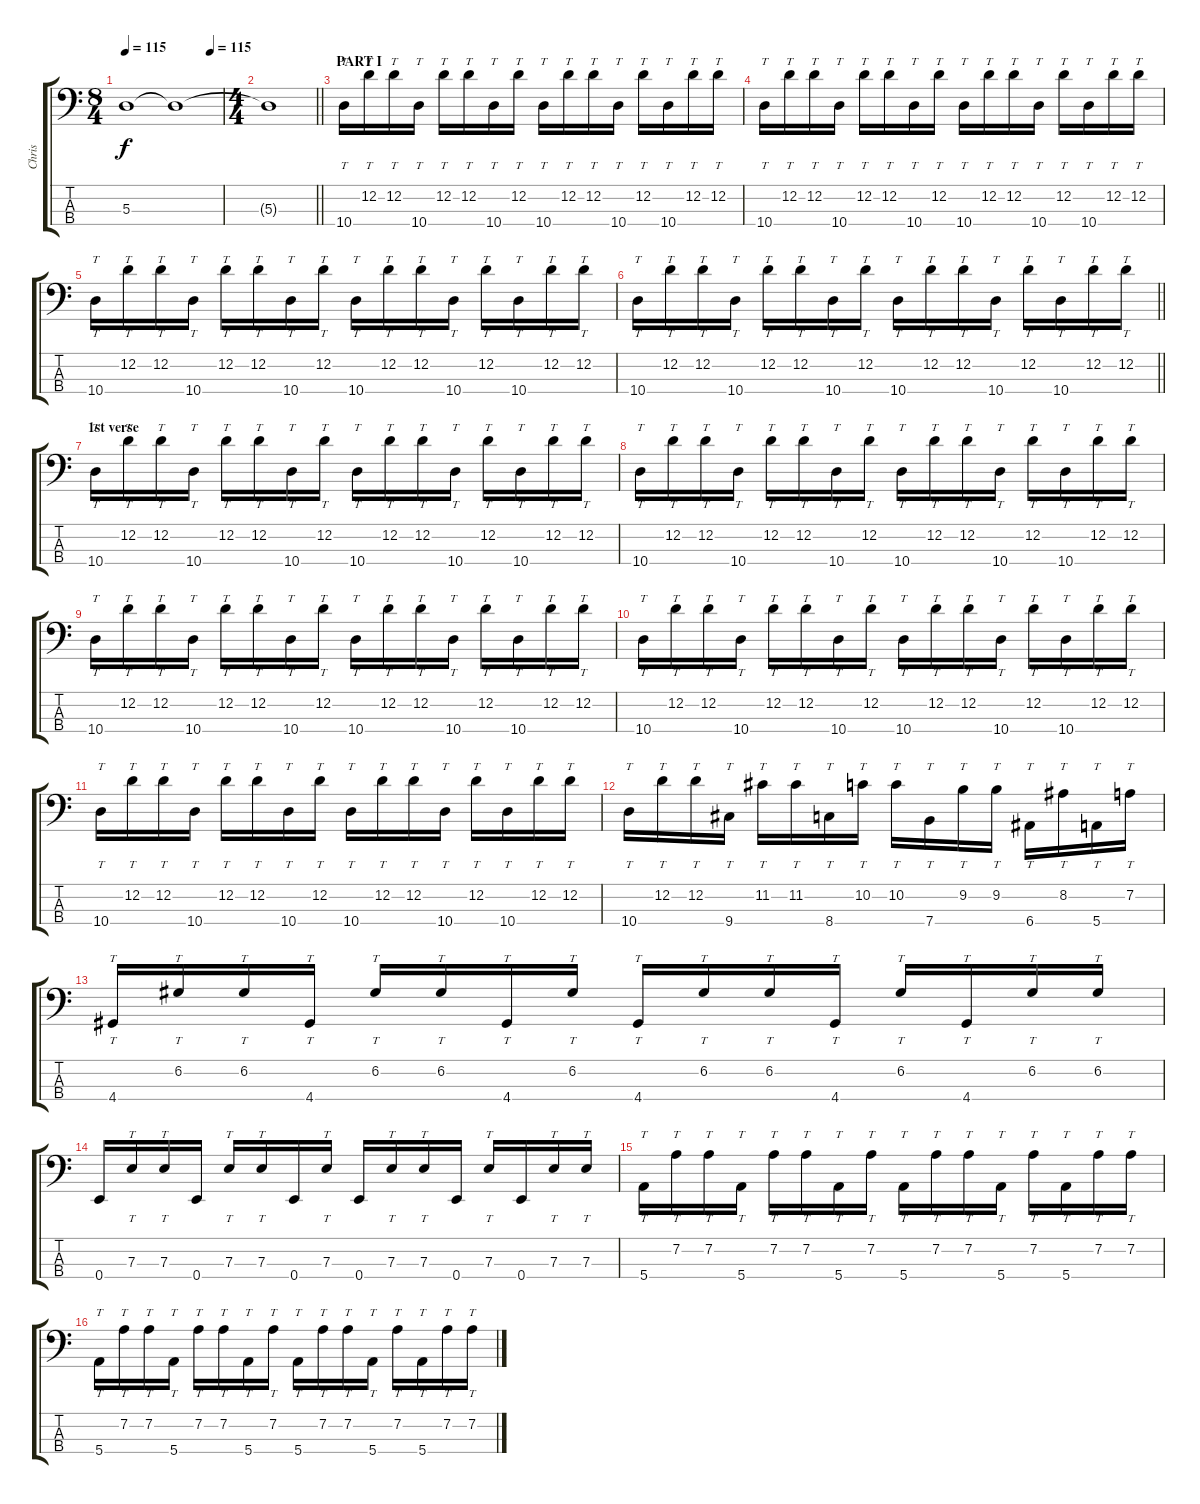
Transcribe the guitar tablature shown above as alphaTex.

\track ("Chris" "Chris") {instrument electricbassfinger}
\staff {score tabs}
\tuning (G2 D2 A1 E1) {hide}
\ts (8 4)
\tempo 115
\tempo (115 0.875)
\clef f4
\ks c
5.3.1{dy f} 5.3{t}.1 |
\ts (4 4)
\barLineRight lightlight
5.3{t}.1 |
\section ("" "PART I")
10.4.16{tt} 12.2.16{tt} 12.2.16{tt} 10.4.16{tt} 12.2.16{tt} 12.2.16{tt} 10.4.16{tt} 12.2.16{tt} 10.4.16{tt} 12.2.16{tt} 12.2.16{tt} 10.4.16{tt} 12.2.16{tt} 10.4.16{tt} 12.2.16{tt} 12.2.16{tt} |
10.4.16{tt} 12.2.16{tt} 12.2.16{tt} 10.4.16{tt} 12.2.16{tt} 12.2.16{tt} 10.4.16{tt} 12.2.16{tt} 10.4.16{tt} 12.2.16{tt} 12.2.16{tt} 10.4.16{tt} 12.2.16{tt} 10.4.16{tt} 12.2.16{tt} 12.2.16{tt} |
10.4.16{tt} 12.2.16{tt} 12.2.16{tt} 10.4.16{tt} 12.2.16{tt} 12.2.16{tt} 10.4.16{tt} 12.2.16{tt} 10.4.16{tt} 12.2.16{tt} 12.2.16{tt} 10.4.16{tt} 12.2.16{tt} 10.4.16{tt} 12.2.16{tt} 12.2.16{tt} |
\barLineRight lightlight
10.4.16{tt} 12.2.16{tt} 12.2.16{tt} 10.4.16{tt} 12.2.16{tt} 12.2.16{tt} 10.4.16{tt} 12.2.16{tt} 10.4.16{tt} 12.2.16{tt} 12.2.16{tt} 10.4.16{tt} 12.2.16{tt} 10.4.16{tt} 12.2.16{tt} 12.2.16{tt} |
\section ("" "1st verse")
10.4.16{tt} 12.2.16{tt} 12.2.16{tt} 10.4.16{tt} 12.2.16{tt} 12.2.16{tt} 10.4.16{tt} 12.2.16{tt} 10.4.16{tt} 12.2.16{tt} 12.2.16{tt} 10.4.16{tt} 12.2.16{tt} 10.4.16{tt} 12.2.16{tt} 12.2.16{tt} |
10.4.16{tt} 12.2.16{tt} 12.2.16{tt} 10.4.16{tt} 12.2.16{tt} 12.2.16{tt} 10.4.16{tt} 12.2.16{tt} 10.4.16{tt} 12.2.16{tt} 12.2.16{tt} 10.4.16{tt} 12.2.16{tt} 10.4.16{tt} 12.2.16{tt} 12.2.16{tt} |
10.4.16{tt} 12.2.16{tt} 12.2.16{tt} 10.4.16{tt} 12.2.16{tt} 12.2.16{tt} 10.4.16{tt} 12.2.16{tt} 10.4.16{tt} 12.2.16{tt} 12.2.16{tt} 10.4.16{tt} 12.2.16{tt} 10.4.16{tt} 12.2.16{tt} 12.2.16{tt} |
10.4.16{tt} 12.2.16{tt} 12.2.16{tt} 10.4.16{tt} 12.2.16{tt} 12.2.16{tt} 10.4.16{tt} 12.2.16{tt} 10.4.16{tt} 12.2.16{tt} 12.2.16{tt} 10.4.16{tt} 12.2.16{tt} 10.4.16{tt} 12.2.16{tt} 12.2.16{tt} |
10.4.16{tt} 12.2.16{tt} 12.2.16{tt} 10.4.16{tt} 12.2.16{tt} 12.2.16{tt} 10.4.16{tt} 12.2.16{tt} 10.4.16{tt} 12.2.16{tt} 12.2.16{tt} 10.4.16{tt} 12.2.16{tt} 10.4.16{tt} 12.2.16{tt} 12.2.16{tt} |
10.4.16{tt} 12.2.16{tt} 12.2.16{tt} 9.4.16{tt} 11.2.16{tt} 11.2.16{tt} 8.4.16{tt} 10.2.16{tt} 10.2.16{tt} 7.4.16{tt} 9.2.16{tt} 9.2.16{tt} 6.4.16{tt} 8.2.16{tt} 5.4.16{tt} 7.2.16{tt} |
4.4.16{tt} 6.2.16{tt} 6.2.16{tt} 4.4.16{tt} 6.2.16{tt} 6.2.16{tt} 4.4.16{tt} 6.2.16{tt} 4.4.16{tt} 6.2.16{tt} 6.2.16{tt} 4.4.16{tt} 6.2.16{tt} 4.4.16{tt} 6.2.16{tt} 6.2.16{tt} |
0.4.16 7.3.16{tt} 7.3.16{tt} 0.4.16 7.3.16{tt} 7.3.16{tt} 0.4.16 7.3.16{tt} 0.4.16 7.3.16{tt} 7.3.16{tt} 0.4.16 7.3.16{tt} 0.4.16 7.3.16{tt} 7.3.16{tt} |
5.4.16{tt} 7.2.16{tt} 7.2.16{tt} 5.4.16{tt} 7.2.16{tt} 7.2.16{tt} 5.4.16{tt} 7.2.16{tt} 5.4.16{tt} 7.2.16{tt} 7.2.16{tt} 5.4.16{tt} 7.2.16{tt} 5.4.16{tt} 7.2.16{tt} 7.2.16{tt} |
5.4.16{tt} 7.2.16{tt} 7.2.16{tt} 5.4.16{tt} 7.2.16{tt} 7.2.16{tt} 5.4.16{tt} 7.2.16{tt} 5.4.16{tt} 7.2.16{tt} 7.2.16{tt} 5.4.16{tt} 7.2.16{tt} 5.4.16{tt} 7.2.16{tt} 7.2.16{tt}
